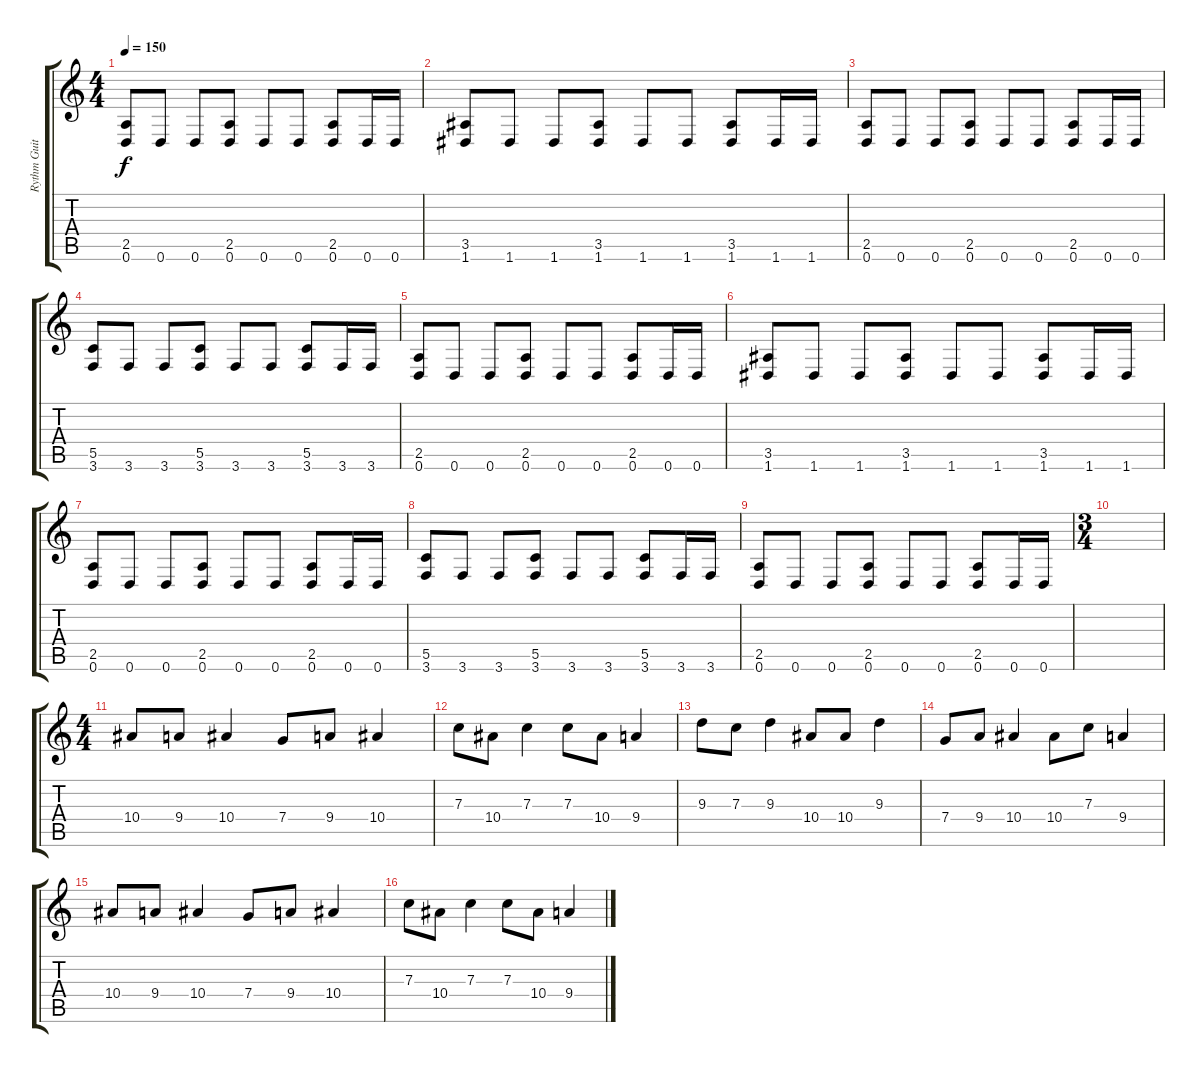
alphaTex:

\track ("Rythm Guitar" "Rythm Guit") {instrument distortionguitar}
\staff {score tabs}
\tuning (D4 A3 F3 C3 G2 D2) {hide}
\ts (4 4)
\tempo 150
\clef g2
\ks c
(2.5 0.6).8{dy f} 0.6.8 0.6.8 (2.5 0.6).8 0.6.8 0.6.8 (2.5 0.6).8 0.6.16 0.6.16 |
(3.5 1.6).8 1.6.8 1.6.8 (3.5 1.6).8 1.6.8 1.6.8 (3.5 1.6).8 1.6.16 1.6.16 |
(2.5 0.6).8 0.6.8 0.6.8 (2.5 0.6).8 0.6.8 0.6.8 (2.5 0.6).8 0.6.16 0.6.16 |
(5.5 3.6).8 3.6.8 3.6.8 (5.5 3.6).8 3.6.8 3.6.8 (5.5 3.6).8 3.6.16 3.6.16 |
(2.5 0.6).8 0.6.8 0.6.8 (2.5 0.6).8 0.6.8 0.6.8 (2.5 0.6).8 0.6.16 0.6.16 |
(3.5 1.6).8 1.6.8 1.6.8 (3.5 1.6).8 1.6.8 1.6.8 (3.5 1.6).8 1.6.16 1.6.16 |
(2.5 0.6).8 0.6.8 0.6.8 (2.5 0.6).8 0.6.8 0.6.8 (2.5 0.6).8 0.6.16 0.6.16 |
(5.5 3.6).8 3.6.8 3.6.8 (5.5 3.6).8 3.6.8 3.6.8 (5.5 3.6).8 3.6.16 3.6.16 |
(2.5 0.6).8 0.6.8 0.6.8 (2.5 0.6).8 0.6.8 0.6.8 (2.5 0.6).8 0.6.16 0.6.16 |
\ts (3 4)
|
\ts (4 4)
10.4.8 9.4.8 10.4.4 7.4.8 9.4.8 10.4.4 |
7.3.8 10.4.8 7.3.4 7.3.8 10.4.8 9.4.4 |
9.3.8 7.3.8 9.3.4 10.4.8 10.4.8 9.3.4 |
7.4.8 9.4.8 10.4.4 10.4.8 7.3.8 9.4.4 |
10.4.8 9.4.8 10.4.4 7.4.8 9.4.8 10.4.4 |
7.3.8 10.4.8 7.3.4 7.3.8 10.4.8 9.4.4
